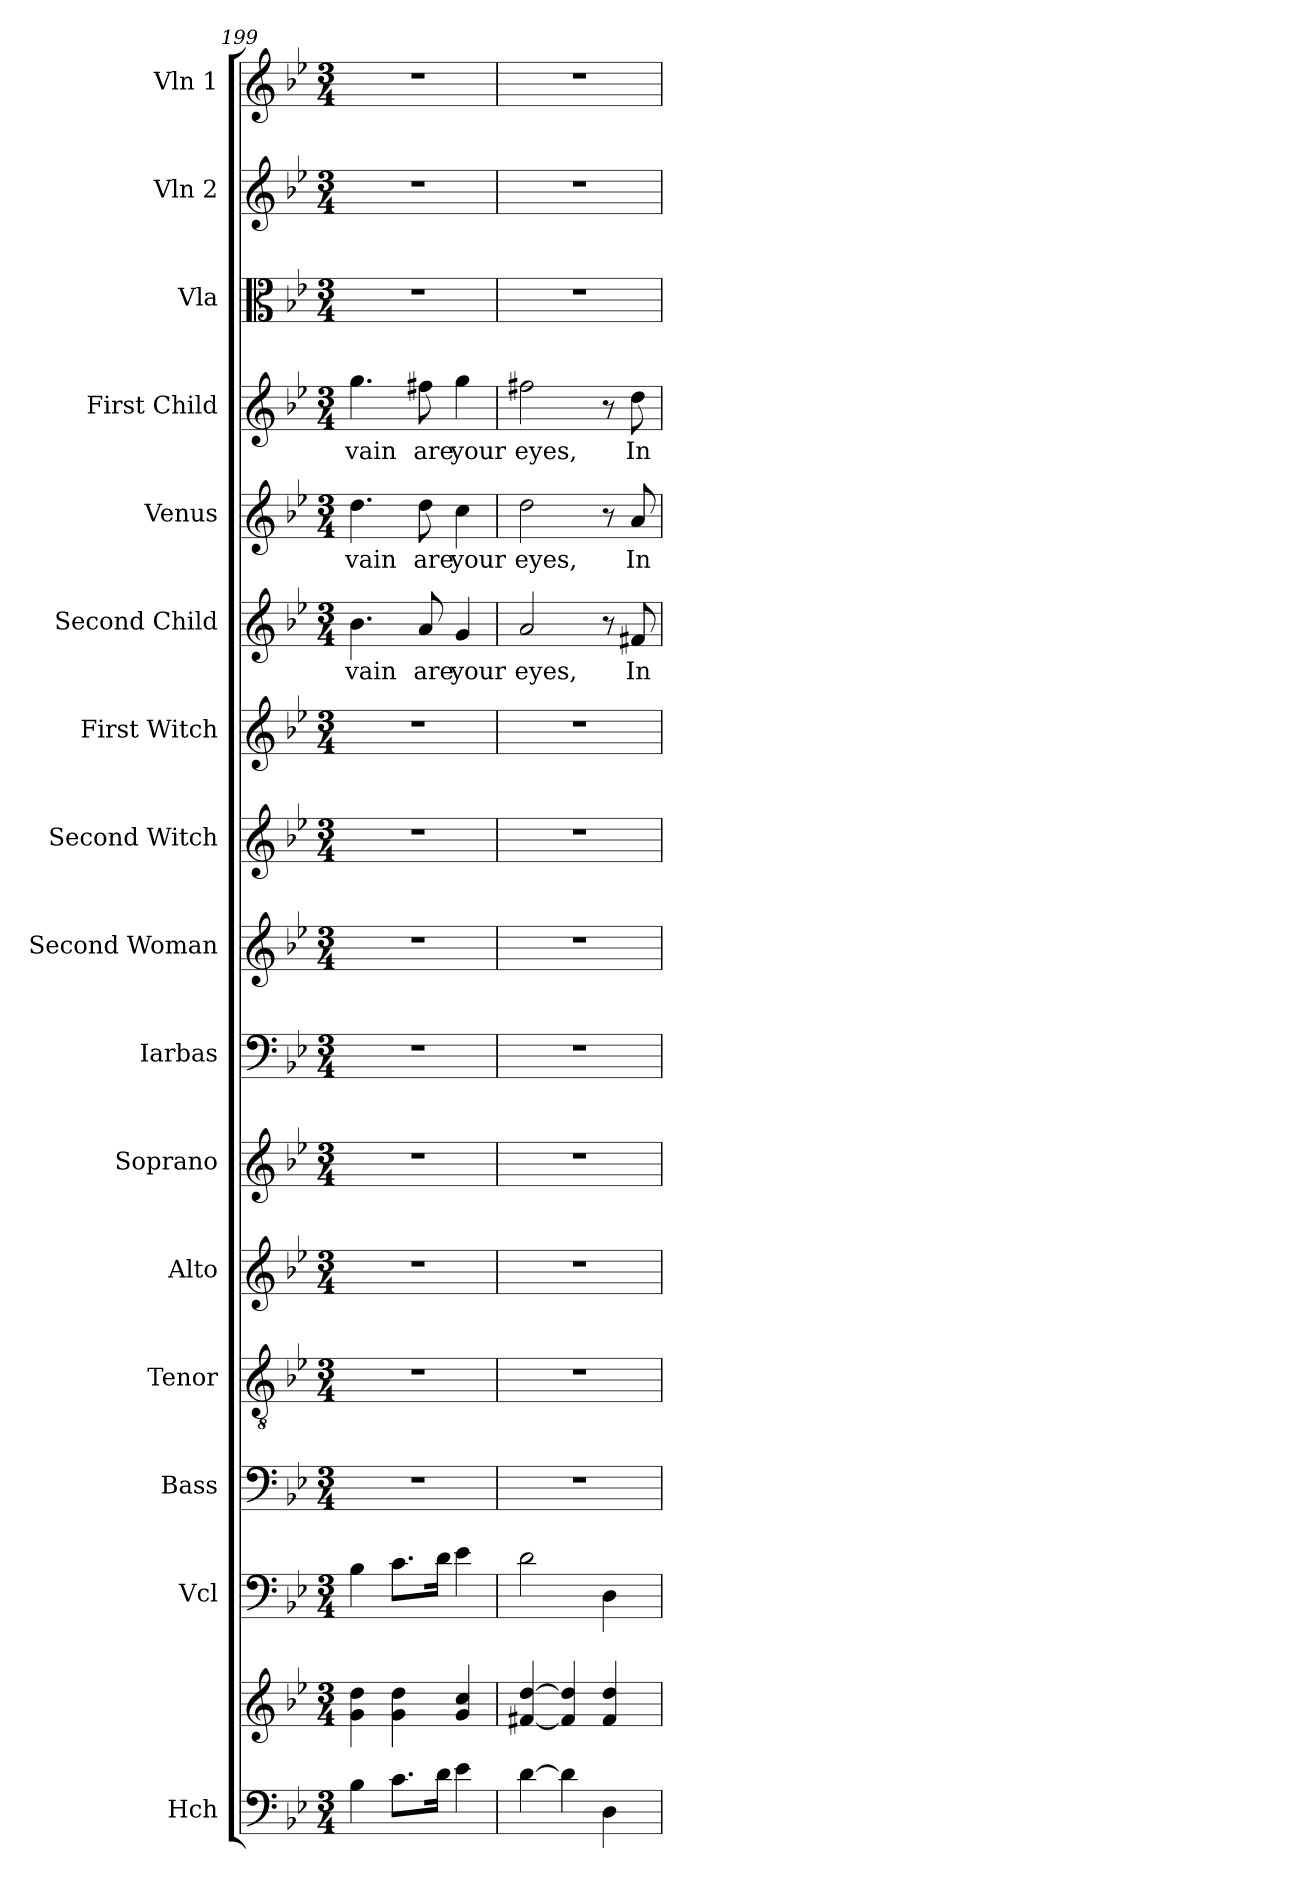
**kern	**kern	**kern	**kern	**kern	**kern	**kern	**kern	**kern	**kern	**kern	**kern	**text	**kern	**text	**kern	**text	**kern	**kern	**kern
*part16	*part16	*part15	*part14	*part13	*part12	*part11	*part10	*part9	*part8	*part7	*part6	*part6	*part5	*part5	*part4	*part4	*part3	*part2	*part1
*staff17	*staff16	*staff15	*staff14	*staff13	*staff12	*staff11	*staff10	*staff9	*staff8	*staff7	*staff6	*staff6	*staff5	*staff5	*staff4	*staff4	*staff3	*staff2	*staff1
*I"Hch	*	*I"Vcl	*I"Bass	*I"Tenor	*I"Alto	*I"Soprano	*I"Iarbas	*I"Second Woman	*I"Second Witch	*I"First Witch	*I"Second Child	*	*I"Venus	*	*I"First Child	*	*I"Vla	*I"Vln 2	*I"Vln 1
*I'Hch.	*	*I'Vc.	*I'B.	*I'T.	*I'A.	*I'S.	*I'I.	*I'2W	*I'W2.	*I'W1	*I'C2.	*	*I'V.	*	*I'C1	*	*I'Vla.	*I'Vln.	*I'Vln.
*clefF4	*clefG2	*clefF4	*clefF4	*clefGv2	*clefG2	*clefG2	*clefF4	*clefG2	*clefG2	*clefG2	*clefG2	*	*clefG2	*	*clefG2	*	*clefC3	*clefG2	*clefG2
*k[b-e-]	*k[b-e-]	*k[b-e-]	*k[b-e-]	*k[b-e-]	*k[b-e-]	*k[b-e-]	*k[b-e-]	*k[b-e-]	*k[b-e-]	*k[b-e-]	*k[b-e-]	*	*k[b-e-]	*	*k[b-e-]	*	*k[b-e-]	*k[b-e-]	*k[b-e-]
*M3/4	*M3/4	*M3/4	*M3/4	*M3/4	*M3/4	*M3/4	*M3/4	*M3/4	*M3/4	*M3/4	*M3/4	*	*M3/4	*	*M3/4	*	*M3/4	*M3/4	*M3/4
=199	=199	=199	=199	=199	=199	=199	=199	=199	=199	=199	=199	=199	=199	=199	=199	=199	=199	=199	=199
!	!	!	!	!	!	!	!	!	!	!	!	!LO:LY:b	!	!LO:LY:b	!	!LO:LY:b	!	!	!
4B-\	4g\ 4dd\	4B-\	2.r	2.r	2.r	2.r	2.r	2.r	2.r	2.r	4.b-\	vain	4.dd\	vain	4.gg\	vain	2.r	2.r	2.r
8.c\L	4g\ 4dd\	8.c\L	.	.	.	.	.	.	.	.	.	.	.	.	.	.	.	.	.
!	!	!	!	!	!	!	!	!	!	!	!	!LO:LY:b	!	!LO:LY:b	!	!LO:LY:b	!	!	!
.	.	.	.	.	.	.	.	.	.	.	8a/	are	8dd\	are	8ff#X\	are	.	.	.
16d\Jk	.	16d\Jk	.	.	.	.	.	.	.	.	.	.	.	.	.	.	.	.	.
!	!	!	!	!	!	!	!	!	!	!	!	!LO:LY:b	!	!LO:LY:b	!	!LO:LY:b	!	!	!
4e-\	4g/ 4cc/	4e-\	.	.	.	.	.	.	.	.	4g/	your	4cc\	your	4gg\	your	.	.	.
=200	=200	=200	=200	=200	=200	=200	=200	=200	=200	=200	=200	=200	=200	=200	=200	=200	=200	=200	=200
!	!	!	!	!	!	!	!	!	!	!	!	!LO:LY:b	!	!LO:LY:b	!	!LO:LY:b	!	!	!
[4d\	[4f#X/ [4dd/	2d\	2.r	2.r	2.r	2.r	2.r	2.r	2.r	2.r	2a/	eyes,	2dd\	eyes,	2ff#X\	eyes,	2.r	2.r	2.r
4d\]	4f#/] 4dd/]	.	.	.	.	.	.	.	.	.	.	.	.	.	.	.	.	.	.
4D\	4f#/ 4dd/	4D\	.	.	.	.	.	.	.	.	8r	.	8r	.	8r	.	.	.	.
!	!	!	!	!	!	!	!	!	!	!	!	!LO:LY:b	!	!LO:LY:b	!	!LO:LY:b	!	!	!
.	.	.	.	.	.	.	.	.	.	.	8f#X/	In	8a/	In	8dd\	In	.	.	.
=	=	=	=	=	=	=	=	=	=	=	=	=	=	=	=	=	=	=	=
*-	*-	*-	*-	*-	*-	*-	*-	*-	*-	*-	*-	*-	*-	*-	*-	*-	*-	*-	*-
